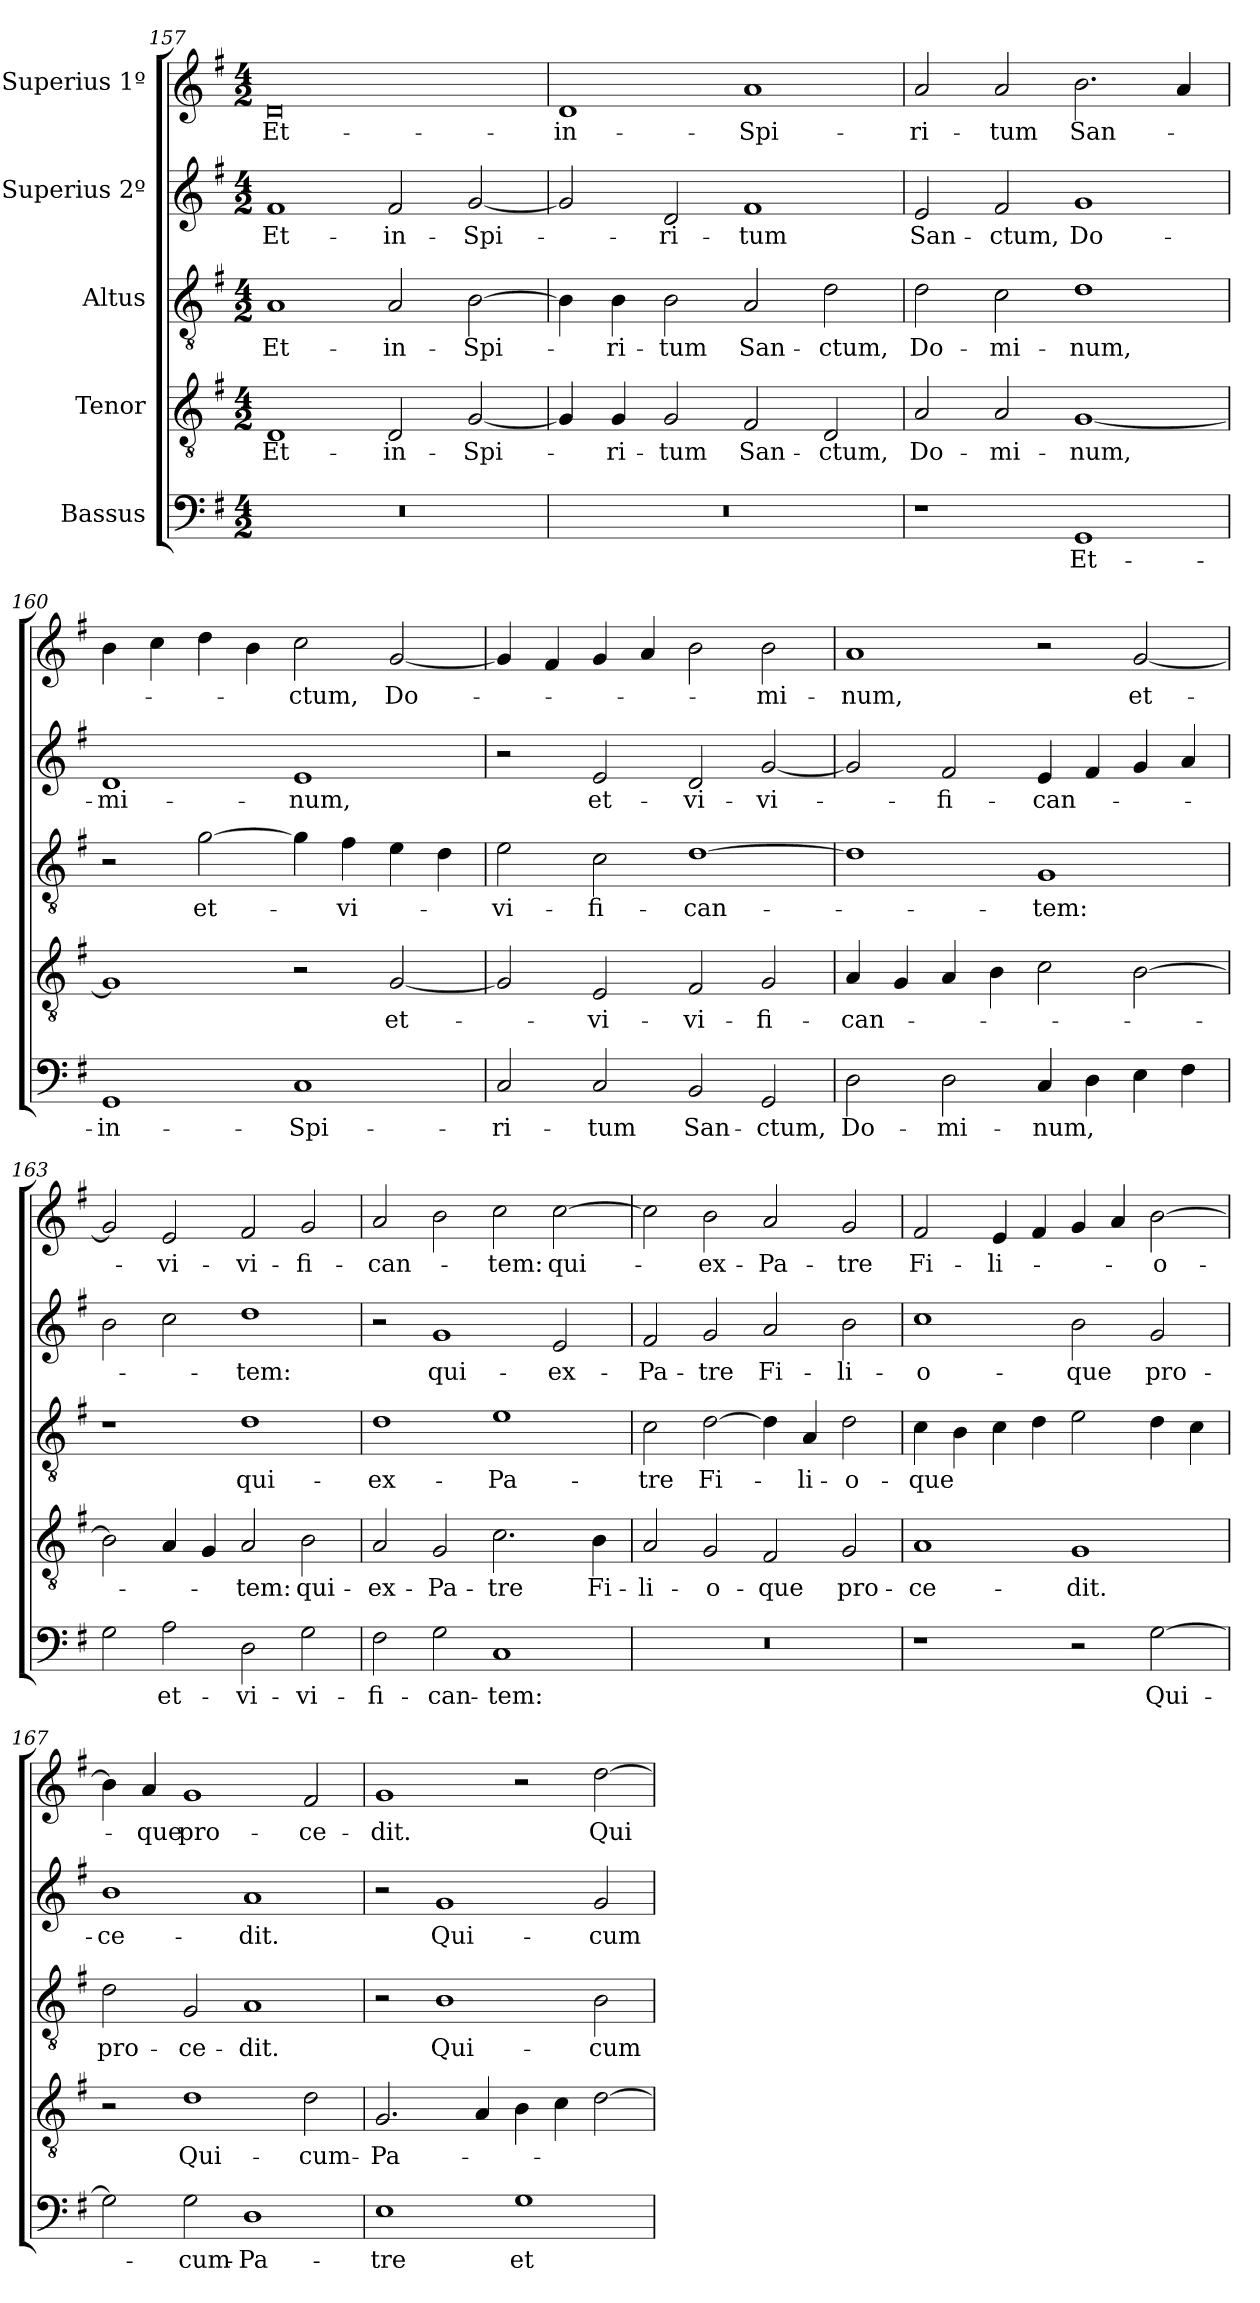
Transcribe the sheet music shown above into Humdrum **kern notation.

**kern	**text	**kern	**text	**kern	**text	**kern	**text	**kern	**text
*part5	*part5	*part4	*part4	*part3	*part3	*part2	*part2	*part1	*part1
*staff5	*staff5	*staff4	*staff4	*staff3	*staff3	*staff2	*staff2	*staff1	*staff1
*I"Bassus	*	*I"Tenor	*	*I"Altus	*	*I"Superius 2º	*	*I"Superius 1º	*
*clefF4	*	*clefGv2	*	*clefGv2	*	*clefG2	*	*clefG2	*
*k[f#]	*	*k[f#]	*	*k[f#]	*	*k[f#]	*	*k[f#]	*
*M4/2	*	*M4/2	*	*M4/2	*	*M4/2	*	*M4/2	*
=157	=157	=157	=157	=157	=157	=157	=157	=157	=157
0r	.	1D/	Et-	1A/	Et-	1f#/	Et-	0d/	Et-
.	.	2D/	in-	2A/	in-	2f#/	in-	.	.
.	.	[2G/	Spi-	[2B\	Spi-	[2g/	Spi-	.	.
=158	=158	=158	=158	=158	=158	=158	=158	=158	=158
0r	.	4G/]	.	4B\]	.	2g/]	.	1d/	in-
.	.	4G/	-ri-	4B\	-ri-	.	.	.	.
.	.	2G/	-tum	2B\	-tum	2d/	-ri-	.	.
.	.	2F#/	San-	2A/	San-	1f#/	-tum	1a/	Spi-
.	.	2D/	-ctum,	2d\	-ctum,	.	.	.	.
=159	=159	=159	=159	=159	=159	=159	=159	=159	=159
1r	.	2A/	Do-	2d\	Do-	2e/	San-	2a/	-ri-
.	.	2A/	-mi-	2c\	-mi-	2f#/	-ctum,	2a/	-tum
1GG/	Et-	[1G/	-num,	1d\	-num,	1g/	Do-	2.b\	San-
.	.	.	.	.	.	.	.	4a/	.
=160	=160	=160	=160	=160	=160	=160	=160	=160	=160
1GG/	in-	1G/]	.	2r	.	1d/	-mi-	4b\	.
.	.	.	.	.	.	.	.	4cc\	.
.	.	.	.	[2g\	et-	.	.	4dd\	.
.	.	.	.	.	.	.	.	4b\	.
1C/	Spi-	2r	.	4g\]	.	1e/	-num,	2cc\	-ctum,
.	.	.	.	4f#\	vi-	.	.	.	.
.	.	[2G/	et-	4e\	.	.	.	[2g/	Do-
.	.	.	.	4d\	.	.	.	.	.
=161	=161	=161	=161	=161	=161	=161	=161	=161	=161
2C/	-ri-	2G/]	.	2e\	-vi-	2r	.	4g/]	.
.	.	.	.	.	.	.	.	4f#/	.
2C/	-tum	2E/	vi-	2c\	-fi-	2e/	et-	4g/	.
.	.	.	.	.	.	.	.	4a/	.
2BB/	San-	2F#/	-vi-	[1d\	-can-	2d/	vi-	2b\	.
2GG/	-ctum,	2G/	-fi-	.	.	[2g/	-vi-	2b\	-mi-
=162	=162	=162	=162	=162	=162	=162	=162	=162	=162
2D\	Do-	4A/	-can-	1d\]	.	2g/]	.	1a/	-num,
.	.	4G/	.	.	.	.	.	.	.
2D\	-mi-	4A/	.	.	.	2f#/	-fi-	.	.
.	.	4B\	.	.	.	.	.	.	.
4C/	-num,	2c\	.	1G/	-tem:	4e/	-can-	2r	.
4D\	.	.	.	.	.	4f#/	.	.	.
4E\	.	[2B\	.	.	.	4g/	.	[2g/	et-
4F#\	.	.	.	.	.	4a/	.	.	.
=163	=163	=163	=163	=163	=163	=163	=163	=163	=163
2G\	.	2B\]	.	1r	.	2b\	.	2g/]	.
2A\	et-	4A/	.	.	.	2cc\	.	2e/	vi-
.	.	4G/	.	.	.	.	.	.	.
2D\	vi-	2A/	-tem:	1d\	qui-	1dd\	-tem:	2f#/	-vi-
2G\	-vi-	2B\	qui-	.	.	.	.	2g/	-fi-
=164	=164	=164	=164	=164	=164	=164	=164	=164	=164
2F#\	-fi-	2A/	ex-	1d\	ex-	2r	.	2a/	-can-
2G\	-can-	2G/	Pa-	.	.	1g/	qui-	2b\	.
1C/	-tem:	2.c\	-tre	1e\	Pa-	.	.	2cc\	-tem:
.	.	.	.	.	.	2e/	ex-	[2cc\	qui-
.	.	4B\	Fi-	.	.	.	.	.	.
=165	=165	=165	=165	=165	=165	=165	=165	=165	=165
0r	.	2A/	-li-	2c\	-tre	2f#/	Pa-	2cc\]	.
.	.	2G/	-o-	[2d\	Fi-	2g/	-tre	2b\	ex-
.	.	2F#/	-que	4d\]	.	2a/	Fi-	2a/	Pa-
.	.	.	.	4A/	-li-	.	.	.	.
.	.	2G/	pro-	2d\	-o-	2b\	-li-	2g/	-tre
=166	=166	=166	=166	=166	=166	=166	=166	=166	=166
1r	.	1A/	-ce-	4c\	-que	1cc\	-o-	2f#/	Fi-
.	.	.	.	4B\	.	.	.	.	.
.	.	.	.	4c\	.	.	.	4e/	-li-
.	.	.	.	4d\	.	.	.	4f#/	.
2r	.	1G/	-dit.	2e\	.	2b\	-que	4g/	.
.	.	.	.	.	.	.	.	4a/	.
[2G\	Qui-	.	.	4d\	.	2g/	pro-	[2b\	-o-
.	.	.	.	4c\	.	.	.	.	.
=167	=167	=167	=167	=167	=167	=167	=167	=167	=167
2G\]	.	2r	.	2d\	pro-	1b\	-ce-	4b\]	.
.	.	.	.	.	.	.	.	4a/	-que
2G\	cum-	1d\	Qui-	2G/	-ce-	.	.	1g/	pro-
1D\	Pa-	.	.	1A/	-dit.	1a/	-dit.	.	.
.	.	2d\	cum-	.	.	.	.	2f#/	-ce-
=168	=168	=168	=168	=168	=168	=168	=168	=168	=168
1E\	-tre	2.G/	Pa-	2r	.	2r	.	1g/	-dit.
.	.	.	.	1B\	Qui-	1g/	Qui-	.	.
.	.	4A/	.	.	.	.	.	.	.
1G\	et-	4B\	.	.	.	.	.	2r	.
.	.	4c\	.	.	.	.	.	.	.
.	.	[2d\	.	2B\	cum-	2g/	cum-	[2dd\	Qui-
=	=	=	=	=	=	=	=	=	=
*-	*-	*-	*-	*-	*-	*-	*-	*-	*-
